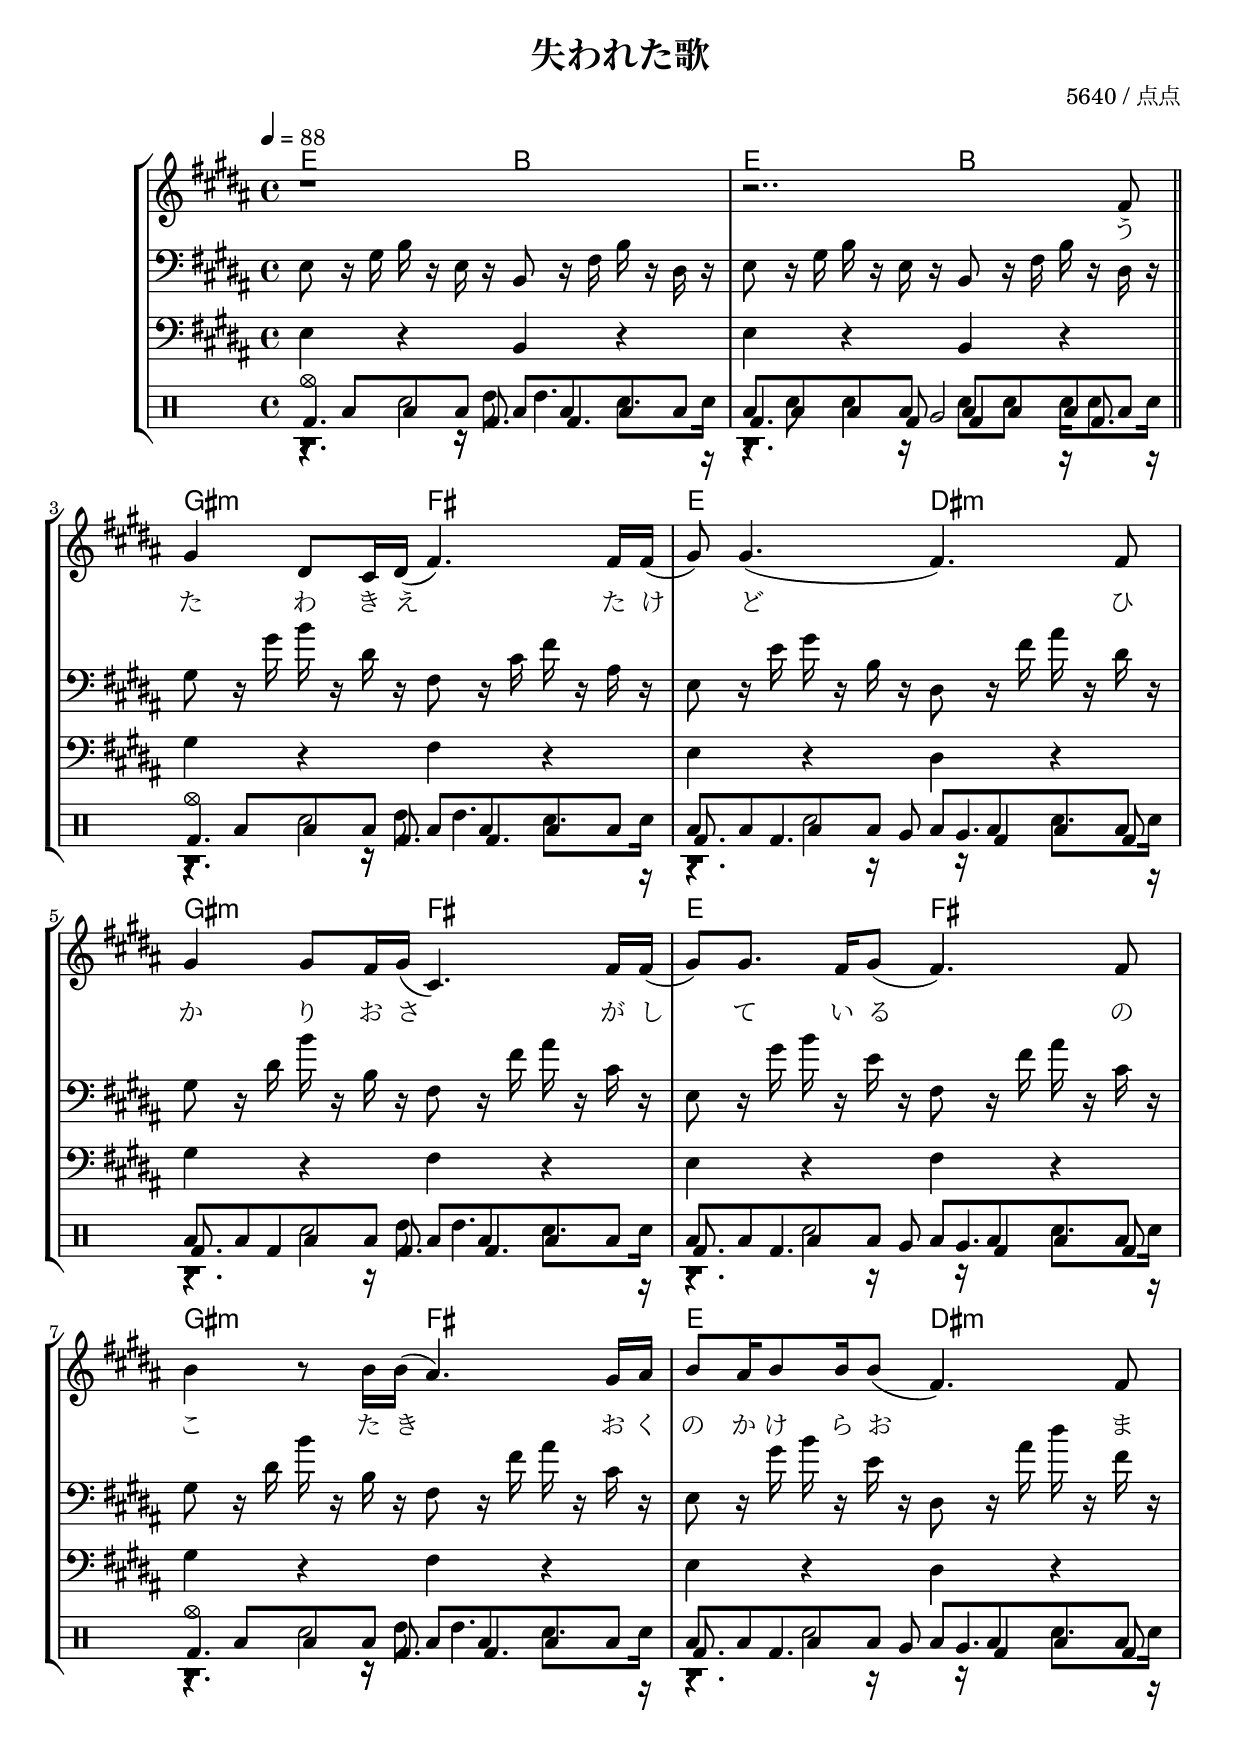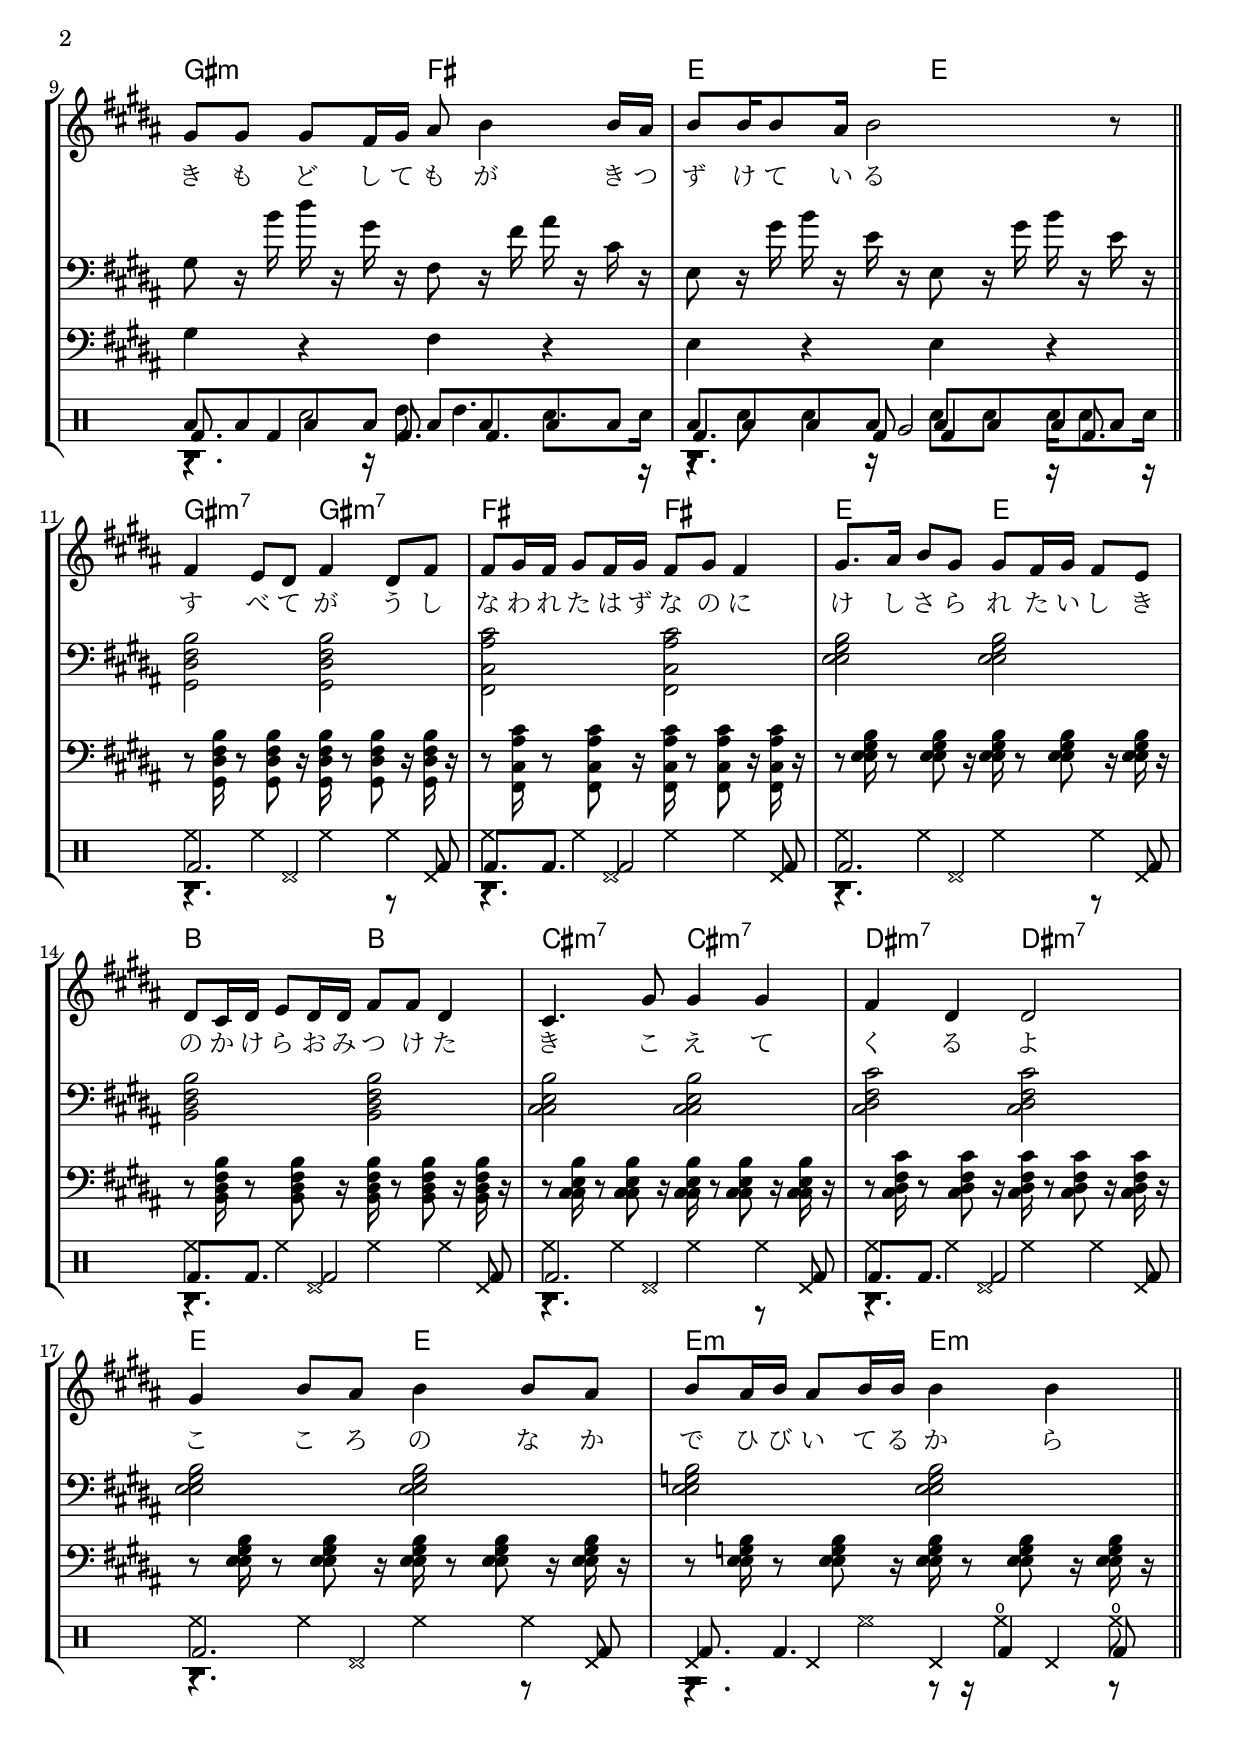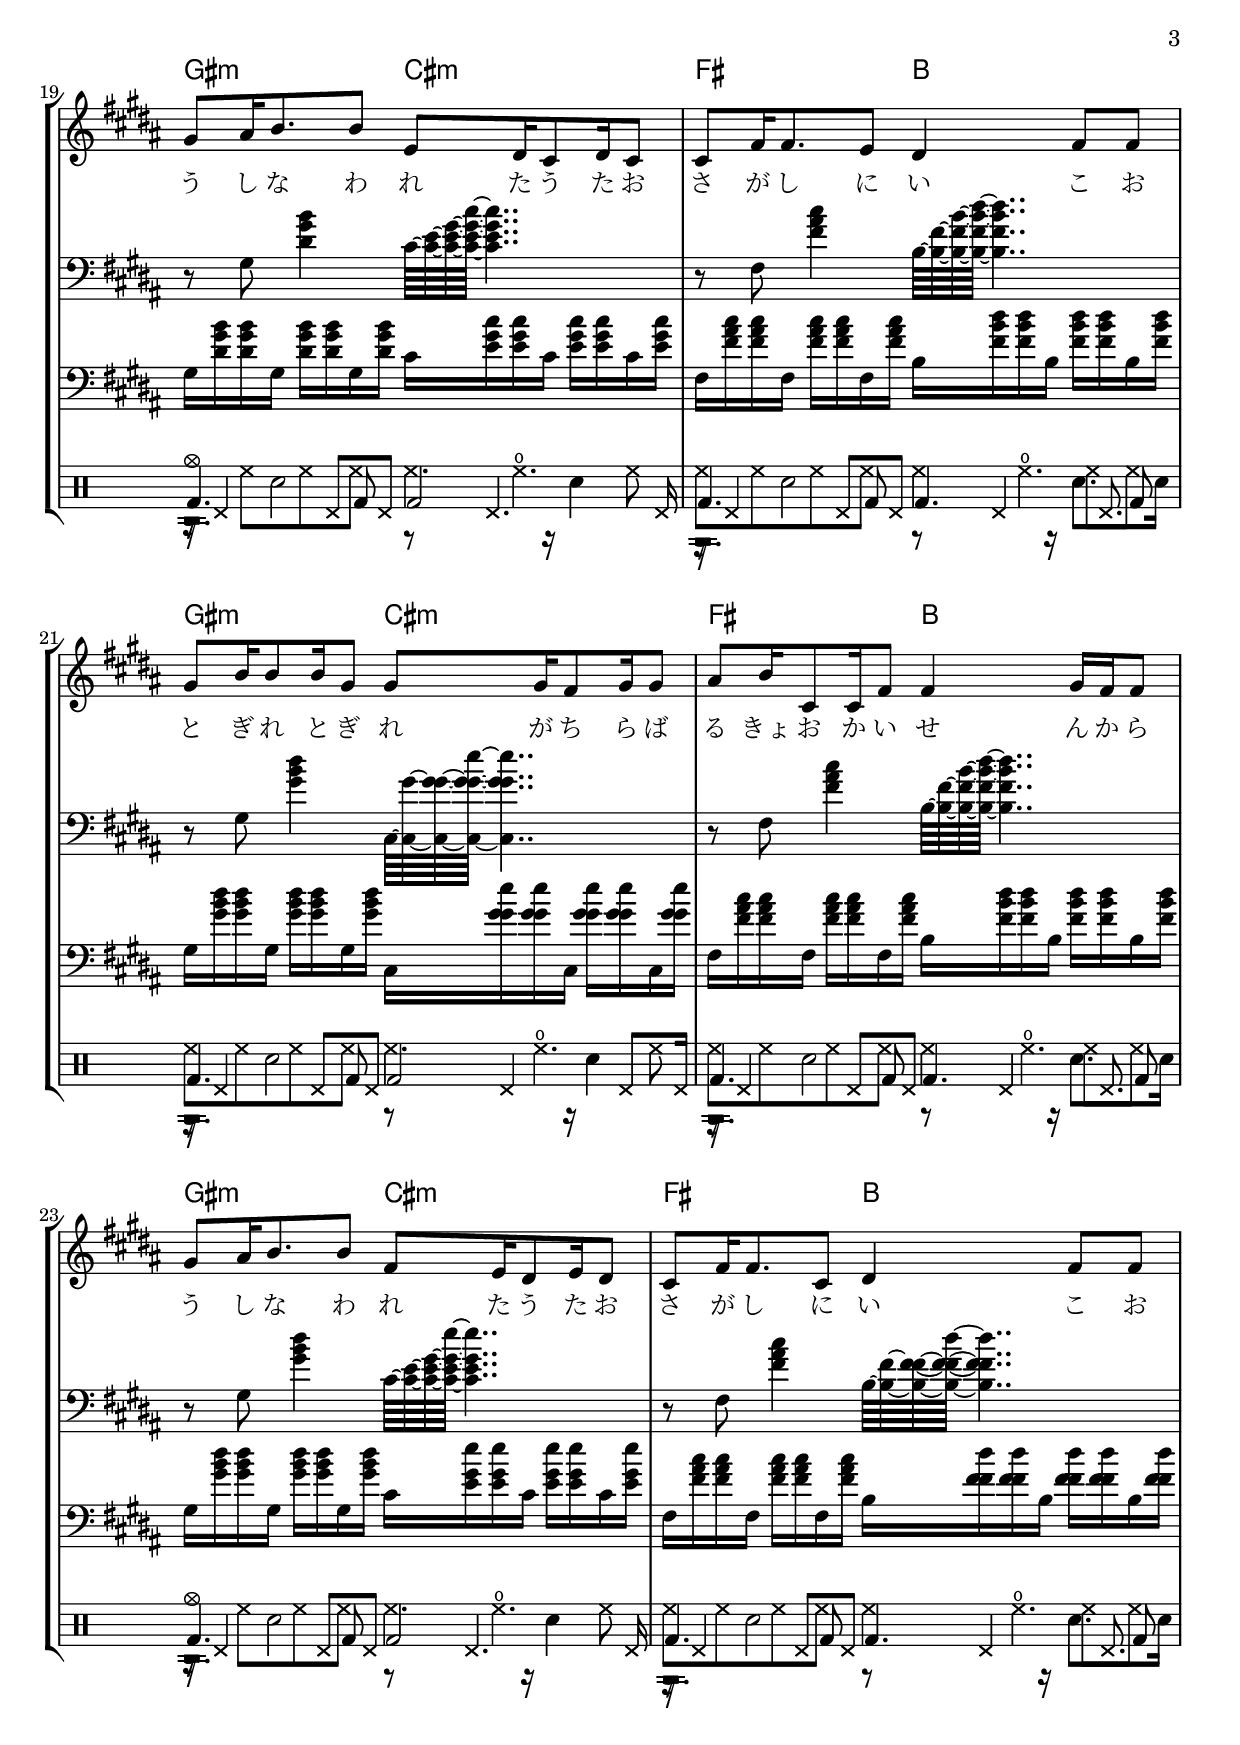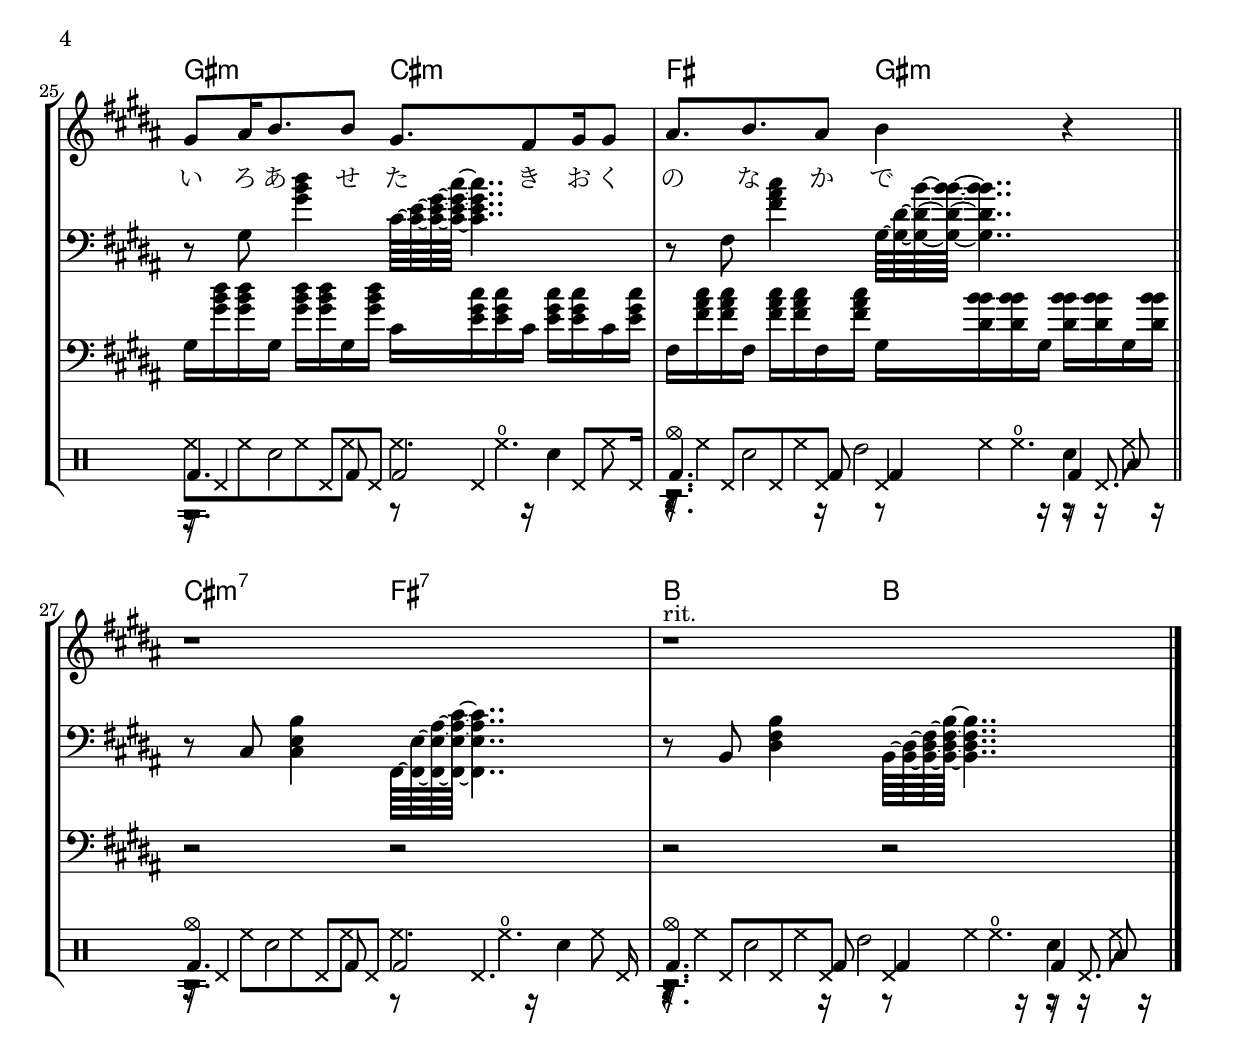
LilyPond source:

\version "2.12.1"

\header {
	title = \markup {失われた歌}
	composer = \markup \center-column {"5640 / 点点"}
}

harmony = \chordmode {
	e2 b e b 

	gis:m fis e dis:m gis:m fis e fis gis:m fis e dis:m gis:m fis e e 

	gis:min7 gis:min7 fis fis e e b b cis:min7 cis:min7 dis:min7 dis:min7 e e e:m e:m 

	gis:m cis:m fis b gis:m cis:m fis b gis:m cis:m fis b gis:m cis:m fis gis:m 

	cis:min7 fis:7 b b 
}

melody = {
	\key b \major
	\tempo 4 = 88
	r1 | r2.. 
	\set Staff.midiInstrument = #"fss0.31"
	fis'8 
	gis'4  dis'8  cis'16  dis'16  (fis'4.)  fis'16  fis'16 
	(gis'8)  gis'4.  (fis'4.)  fis'8 
	gis'4  gis'8  fis'16  gis'16  (cis'4.)  fis'16  fis'16 
	(gis'8)  gis'8.  fis'16  gis'8  (fis'4.)  fis'8 
	b'4  r8  b'16  b'16  (ais'4.)  gis'16  ais'16 
	b'8  ais'16  b'8  b'16  b'8  (fis'4.)  fis'8 
	gis'8  gis'8  gis'8  fis'16  gis'16  ais'8  b'4  b'16  ais'16 
	b'8  b'16  b'8  ais'16  b'2  	r8 	\set Staff.midiInstrument = #"fss0.31"
	 fis'4  e'8  dis'8  fis'4  dis'8  fis'8 
	fis'8  gis'16  fis'16  gis'8  fis'16  gis'16  fis'8  gis'8  fis'4 
	gis'8.  ais'16  b'8  gis'8  gis'8  fis'16  gis'16  fis'8  e'8 
	dis'8  cis'16  dis'16  e'8  dis'16  dis'16  fis'8  fis'8  dis'4 
	cis'4.  gis'8  gis'4  gis'4 
	fis'4  dis'4  dis'2 
	gis'4  b'8  ais'8  b'4  b'8  ais'8 
	b'8  ais'16  b'16  ais'8  b'16  b'16  b'4  b'4
	\set Staff.midiInstrument = #"fss0.31"
	 gis'8  ais'16  b'8.  b'8  e'8  dis'16  cis'8  dis'16  cis'8 
	cis'8  fis'16  fis'8.  e'8  dis'4  fis'8  fis'8 
	gis'8  b'16  b'8  b'16  gis'8  gis'8  gis'16  fis'8  gis'16  gis'8 
	ais'8  b'16  cis'8  cis'16  fis'8  fis'4  gis'16  fis'16  fis'8 
	gis'8  ais'16  b'8.  b'8  fis'8  e'16  dis'8  e'16  dis'8 
	cis'8  fis'16  fis'8.  cis'8  dis'4  fis'8  fis'8 
	gis'8  ais'16  b'8.  b'8  gis'8.  fis'8  gis'16  gis'8 
	ais'8.  b'8.  ais'8  b'4  	r4 	r1 | r1^"rit." \bar "|."
}

words = \lyricmode {
	
	う  た  わ  き  え  た  け  ど  ひ  か  り  お  さ  が  し  て  い  る  の  こ  た  き  お  く  の  か  け  ら  お  ま  き  も  ど  し  て  も  が  き  つ  ず  け  て  い  る  
	す  べ  て  が  う  し  な  わ  れ  た  は  ず  な  の  に  け  し  さ  ら  れ  た  い  し  き  の  か  け  ら  お  み  つ  け  た  き  こ  え  て  く  る  よ  こ  こ  ろ  の  な  か  で  ひ  び  い  て  る  か  ら  
	う  し  な  わ  れ  た  う  た  お  さ  が  し  に  い  こ  お  と  ぎ  れ  と  ぎ  れ  が  ち  ら  ば  る  きょ  お  か  い  せ  ん  か  ら  う  し  な  わ  れ  た  う  た  お  さ  が  し  に  い  こ  お  い  ろ  あ  せ  た  き  お  く  の  な  か  で  
	
}

tempochange = {
	\tempo 4 = 88
	r1 | r1 \bar "||"
	\tempo 4 = 88
	r1 | r1 | r1 | r1 | r1 | r1 | r1 | r1 \bar "||"
	\tempo 4 = 88
	r1 | r1 | r1 | r1 | r1 | r1 | r1 | r1 \bar "||"
	\tempo 4 = 88
	r1 | r1 | r1 | r1 | r1 | r1 | r1 | r1 \bar "||"
	\tempo 4 = 88
	r1 | \tempo 4 = 66 r2 \tempo 4 = 58 r2 \bar "|."
}

mainacc = {
	\clef bass
	\set Staff.midiInstrument = #"Choir Aahs"
	\key b \major
	\tempo 4 = 88
	e8r16gis16b16r16e16r16
	b,8r16fis16b16r16dis16r16
	e8r16gis16b16r16e16r16
	b,8r16fis16b16r16dis16r16
	\bar "||"

	\set Staff.midiInstrument = #"Lead 6 (voice)"
	gis8r16gis'16b'16r16dis'16r16
	fis8r16cis'16fis'16r16ais16r16
	e8r16e'16gis'16r16b16r16
	dis8r16fis'16ais'16r16dis'16r16
	gis8r16dis'16b'16r16b16r16
	fis8r16fis'16ais'16r16cis'16r16
	e8r16gis'16b'16r16e'16r16
	fis8r16fis'16ais'16r16cis'16r16
	gis8r16dis'16b'16r16b16r16
	fis8r16fis'16ais'16r16cis'16r16
	e8r16gis'16b'16r16e'16r16
	dis8r16ais'16dis''16r16fis'16r16
	gis8r16b'16dis''16r16gis'16r16
	fis8r16fis'16ais'16r16cis'16r16
	e8r16gis'16b'16r16e'16r16
	e8r16gis'16b'16r16e'16r16
	\bar "||"

	\set Staff.midiInstrument = #"Synthstrings 1"
	<gis, dis fis b>2
	<gis, dis fis b>2
	<fis, cis ais cis'>2
	<fis, cis ais cis'>2
	<e e gis b>2
	<e e gis b>2
	<b, dis fis b>2
	<b, dis fis b>2
	<cis cis e b>2
	<cis cis e b>2
	<dis cis fis cis'>2
	<dis cis fis cis'>2
	<e e gis b>2
	<e e gis b>2
	<e e g b>2
	<e e g b>2
	\bar "||"

	\set Staff.midiInstrument = #"Acoustic Guitar (steel)"
	r8 gis8 <dis' gis' b'>4
	cis'64~ <cis'~ e'~> <cis'~ e'~ gis'~> <cis' e' gis' cis''>~ <cis' e' gis' cis''>4..
	r8 fis8 <fis' ais' cis''>4
	b64~ <b~ fis'~> <b~ fis'~ b'~> <b fis' b' dis''>~ <b fis' b' dis''>4..
	r8 gis8 <gis' b' dis''>4
	cis64~ <cis~ gis'~> <cis~ gis'~ gis'~> <cis gis' gis' e''>~ <cis gis' gis' e''>4..
	r8 fis8 <fis' ais' cis''>4
	b64~ <b~ fis'~> <b~ fis'~ b'~> <b fis' b' dis''>~ <b fis' b' dis''>4..
	r8 gis8 <gis' b' dis''>4
	cis'64~ <cis'~ e'~> <cis'~ e'~ gis'~> <cis' e' gis' e''>~ <cis' e' gis' e''>4..
	r8 fis8 <fis' ais' cis''>4
	b64~ <b~ fis'~> <b~ fis'~ fis'~> <b fis' fis' dis''>~ <b fis' fis' dis''>4..
	r8 gis8 <gis' b' dis''>4
	cis'64~ <cis'~ e'~> <cis'~ e'~ gis'~> <cis' e' gis' cis''>~ <cis' e' gis' cis''>4..
	r8 fis8 <fis' ais' cis''>4
	gis64~ <gis~ dis'~> <gis~ dis'~ b'~> <gis dis' b' b'>~ <gis dis' b' b'>4..
	\bar "||"

	\set Staff.midiInstrument = #"Acoustic Guitar (steel)"
	r8 cis8 <cis e b>4
	fis,64~ <fis,~ e~> <fis,~ e~ ais~> <fis, e ais cis'>~ <fis, e ais cis'>4..
	r8 b,8 <dis fis b>4
	b,64~ <b,~ dis~> <b,~ dis~ fis~> <b, dis fis b>~ <b, dis fis b>4..
	\bar "|."
}

subacc = {
	\clef bass
	\set Staff.midiInstrument = #"Voice Oohs"
	\key b \major
	\tempo 4 = 88
	e4 r4
	b,4 r4
	e4 r4
	b,4 r4
	\bar "||"

	\set Staff.midiInstrument = #"Voice Oohs"
	gis4 r4
	fis4 r4
	e4 r4
	dis4 r4
	gis4 r4
	fis4 r4
	e4 r4
	fis4 r4
	gis4 r4
	fis4 r4
	e4 r4
	dis4 r4
	gis4 r4
	fis4 r4
	e4 r4
	e4 r4
	\bar "||"

	\set Staff.midiInstrument = #"Bright Acoustic"
	r8 <gis, dis fis b>16 r8 <gis, dis fis b>8 r16
	<gis, dis fis b>16 r8      <gis, dis fis b>8 r16 <gis, dis fis b>16 r16
	r8 <fis, cis ais cis'>16 r8 <fis, cis ais cis'>8 r16
	<fis, cis ais cis'>16 r8      <fis, cis ais cis'>8 r16 <fis, cis ais cis'>16 r16
	r8 <e e gis b>16 r8 <e e gis b>8 r16
	<e e gis b>16 r8      <e e gis b>8 r16 <e e gis b>16 r16
	r8 <b, dis fis b>16 r8 <b, dis fis b>8 r16
	<b, dis fis b>16 r8      <b, dis fis b>8 r16 <b, dis fis b>16 r16
	r8 <cis cis e b>16 r8 <cis cis e b>8 r16
	<cis cis e b>16 r8      <cis cis e b>8 r16 <cis cis e b>16 r16
	r8 <dis cis fis cis'>16 r8 <dis cis fis cis'>8 r16
	<dis cis fis cis'>16 r8      <dis cis fis cis'>8 r16 <dis cis fis cis'>16 r16
	r8 <e e gis b>16 r8 <e e gis b>8 r16
	<e e gis b>16 r8      <e e gis b>8 r16 <e e gis b>16 r16
	r8 <e e g b>16 r8 <e e g b>8 r16
	<e e g b>16 r8      <e e g b>8 r16 <e e g b>16 r16
	\bar "||"

	\set Staff.midiInstrument = #"Electric Guitar (clean)"
	gis16 <dis' gis' b'>16 <dis' gis' b'>16 gis16   <dis' gis' b'>16 <dis' gis' b'>16 gis16 <dis' gis' b'>16
	cis'16 <e' gis' cis''>16 <e' gis' cis''>16 cis'16   <e' gis' cis''>16 <e' gis' cis''>16 cis'16 <e' gis' cis''>16
	fis16 <fis' ais' cis''>16 <fis' ais' cis''>16 fis16   <fis' ais' cis''>16 <fis' ais' cis''>16 fis16 <fis' ais' cis''>16
	b16 <fis' b' dis''>16 <fis' b' dis''>16 b16   <fis' b' dis''>16 <fis' b' dis''>16 b16 <fis' b' dis''>16
	gis16 <gis' b' dis''>16 <gis' b' dis''>16 gis16   <gis' b' dis''>16 <gis' b' dis''>16 gis16 <gis' b' dis''>16
	cis16 <gis' gis' e''>16 <gis' gis' e''>16 cis16   <gis' gis' e''>16 <gis' gis' e''>16 cis16 <gis' gis' e''>16
	fis16 <fis' ais' cis''>16 <fis' ais' cis''>16 fis16   <fis' ais' cis''>16 <fis' ais' cis''>16 fis16 <fis' ais' cis''>16
	b16 <fis' b' dis''>16 <fis' b' dis''>16 b16   <fis' b' dis''>16 <fis' b' dis''>16 b16 <fis' b' dis''>16
	gis16 <gis' b' dis''>16 <gis' b' dis''>16 gis16   <gis' b' dis''>16 <gis' b' dis''>16 gis16 <gis' b' dis''>16
	cis'16 <e' gis' e''>16 <e' gis' e''>16 cis'16   <e' gis' e''>16 <e' gis' e''>16 cis'16 <e' gis' e''>16
	fis16 <fis' ais' cis''>16 <fis' ais' cis''>16 fis16   <fis' ais' cis''>16 <fis' ais' cis''>16 fis16 <fis' ais' cis''>16
	b16 <fis' fis' dis''>16 <fis' fis' dis''>16 b16   <fis' fis' dis''>16 <fis' fis' dis''>16 b16 <fis' fis' dis''>16
	gis16 <gis' b' dis''>16 <gis' b' dis''>16 gis16   <gis' b' dis''>16 <gis' b' dis''>16 gis16 <gis' b' dis''>16
	cis'16 <e' gis' cis''>16 <e' gis' cis''>16 cis'16   <e' gis' cis''>16 <e' gis' cis''>16 cis'16 <e' gis' cis''>16
	fis16 <fis' ais' cis''>16 <fis' ais' cis''>16 fis16   <fis' ais' cis''>16 <fis' ais' cis''>16 fis16 <fis' ais' cis''>16
	gis16 <dis' b' b'>16 <dis' b' b'>16 gis16   <dis' b' b'>16 <dis' b' b'>16 gis16 <dis' b' b'>16
	\bar "||"

	\set Staff.midiInstrument = #"Acoustic grand"
	r2
	r2
	r2
	r2
	\bar "|."
}

percA = {
	\drummode {
	r4 sn2 sn8. sn16  |r8 sn8 sn4 sn8 sn8 sn16 sn8 sn16  \bar "||"
	r4 sn2 sn8. sn16  |r4 sn2 sn8. sn16  |r4 sn2 sn8. sn16  |r4 sn2 sn8. sn16  |r4 sn2 sn8. sn16  |r4 sn2 sn8. sn16  |r4 sn2 sn8. sn16  |r8 sn8 sn4 sn8 sn8 sn16 sn8 sn16  \bar "||"
	r1  |r1  |r1  |r1  |r1  |r1  |r1  |r2 r8 hho4 hho8  \bar "||"
	r2 r8 hho4.  |r2 r8 hho4.  |r2 r8 hho4.  |r2 r8 hho4.  |r2 r8 hho4.  |r2 r8 hho4.  |r2 r8 hho4.  |r2 r8 hho4.  \bar "||"
	r2 r8 hho4.  |r2 r8 hho4.  \bar "|."
	}
}

percB = {
	\drummode {
	r4. r16 tommh8 tommh4. r16  |r1  \bar "||"
	r4. r16 tommh8 tommh4. r16  |r1  |r4. r16 tommh8 tommh4. r16  |r1  |r4. r16 tommh8 tommh4. r16  |r1  |r4. r16 tommh8 tommh4. r16  |r1  \bar "||"
	r4. hhp2 hhp8  |r4. hhp2 hhp8  |r4. hhp2 hhp8  |r4. hhp2 hhp8  |r4. hhp2 hhp8  |r4. hhp2 hhp8  |r4. hhp2 hhp8  |hhp4 hhp4 hhp4 hhp4  \bar "||"
	r8 hh8 hh8 hh8 hh4. hh8  |hh8 hh8 hh8 hh8 hh4 hh8 hh8  |hh8 hh8 hh8 hh8 hh4. hh8  |hh8 hh8 hh8 hh8 hh4 hh8 hh8  |r8 hh8 hh8 hh8 hh4. hh8  |hh8 hh8 hh8 hh8 hh4 hh8 hh8  |hh8 hh8 hh8 hh8 hh4. hh8  |r16 hh4 hh4 hh4 r16 hh8  \bar "||"
	r8 hh8 hh8 hh8 hh4. hh8  |r16 hh4 hh4 hh4 r16 hh8  \bar "|."
	}
}

percC = {
	\drummode {
	r8 toml8 toml8 toml8 toml8 toml8 toml8 toml8  |toml8 toml8 toml8 toml8 toml8 toml8 toml8 toml8  \bar "||"
	r8 toml8 toml8 toml8 toml8 toml8 toml8 toml8  |toml8 toml8 toml8 toml8 toml8 toml8 toml8 toml8  |toml8 toml8 toml8 toml8 toml8 toml8 toml8 toml8  |toml8 toml8 toml8 toml8 toml8 toml8 toml8 toml8  |r8 toml8 toml8 toml8 toml8 toml8 toml8 toml8  |toml8 toml8 toml8 toml8 toml8 toml8 toml8 toml8  |toml8 toml8 toml8 toml8 toml8 toml8 toml8 toml8  |toml8 toml8 toml8 toml8 toml8 toml8 toml8 toml8  \bar "||"
	hh4 hh4 hh4 hh4  |hh4 hh4 hh4 hh4  |hh4 hh4 hh4 hh4  |hh4 hh4 hh4 hh4  |hh4 hh4 hh4 hh4  |hh4 hh4 hh4 hh4  |hh4 hh4 hh4 hh4  |r4. hh2 r8  \bar "||"
	r16 hhp4 hhp8 hhp8 hhp4. hhp16  |r16 hhp4 hhp8 hhp8 hhp4 hhp8.  |r16 hhp4 hhp8 hhp8 hhp4 hhp8 hhp16  |r16 hhp4 hhp8 hhp8 hhp4 hhp8.  |r16 hhp4 hhp8 hhp8 hhp4. hhp16  |r16 hhp4 hhp8 hhp8 hhp4 hhp8.  |r16 hhp4 hhp8 hhp8 hhp4 hhp8 hhp16  |r8 hhp8 hhp8 hhp8 hhp4 r16 hhp8.  \bar "||"
	r16 hhp4 hhp8 hhp8 hhp4. hhp16  |r8 hhp8 hhp8 hhp8 hhp4 r16 hhp8.  \bar "|."
	}
}

percD = {
	\drummode {
	r1  |r4. r16 tomfh2 r16  \bar "||"
	r1  |r4. r16 tomfh8 tomfh4. r16  |r1  |r4. r16 tomfh8 tomfh4. r16  |r1  |r4. r16 tomfh8 tomfh4. r16  |r1  |r4. r16 tomfh2 r16  \bar "||"
	bd2. r8 bd8  |bd8. bd8. bd2 bd8  |bd2. r8 bd8  |bd8. bd8. bd2 bd8  |bd2. r8 bd8  |bd8. bd8. bd2 bd8  |bd2. r8 bd8  |bd8. bd4. r16 bd4 bd8  \bar "||"
	r8. sn2 r16 sn4  |r8. sn2 r16 sn8. sn16  |r8. sn2 r16 sn4  |r8. sn2 r16 sn8. sn16  |r8. sn2 r16 sn4  |r8. sn2 r16 sn8. sn16  |r8. sn2 r16 sn4  |r8. sn2 r16 sn4  \bar "||"
	r8. sn2 r16 sn4  |r8. sn2 r16 sn4  \bar "|."
	}
}

percE = {
	\drummode {
	bd4. r16 bd8. bd4.  |bd4. bd8 bd4 r16 bd8.  \bar "||"
	bd4. r16 bd8. bd4.  |bd8. bd4. r16 bd4 bd8  |bd8. bd4 bd8. bd4.  |bd8. bd4. r16 bd4 bd8  |bd4. r16 bd8. bd4.  |bd8. bd4. r16 bd4 bd8  |bd8. bd4 bd8. bd4.  |bd4. bd8 bd4 r16 bd8.  \bar "||"
	r1 | r1 | r1 | r1 | r1 | r1 | r1 | r1 \bar "||"
	bd4. bd8 bd2  |bd4. bd8 bd4. bd8  |bd4. bd8 bd2  |bd4. bd8 bd4. bd8  |bd4. bd8 bd2  |bd4. bd8 bd4. bd8  |bd4. bd8 bd2  |bd4. bd8 bd4 bd4  \bar "||"
	bd4. bd8 bd2  |bd4. bd8 bd4 bd4  \bar "|."
	}
}

percF = {
	\drummode {
	cymc1  |r1 \bar "||"
	cymc1  |r1 |r1 |r1 |cymc1  |r1 |r1 |r1 \bar "||"
	r1 | r1 | r1 | r1 | r1 | r1 | r1 | r1 \bar "||"
	cymc1  |r1 |r1 |r1 |cymc1  |r1 |r1 |cymc1  \bar "||"
	cymc1  |cymc1  \bar "|."
	}
}

percG = {
	\drummode {
	r1 | r1 \bar "||"
	r1 | r1 | r1 | r1 | r1 | r1 | r1 | r1 \bar "||"
	r1 | r1 | r1 | r1 | r1 | r1 | r1 | r1 \bar "||"
	r1 |r1 |r1 |r1 |r1 |r1 |r1 |r4. r16 tommh2 r16  \bar "||"
	r1 |r4. r16 tommh2 r16  \bar "|."
	}
}

percH = {
	\drummode {
	r1 | r1 \bar "||"
	r1 | r1 | r1 | r1 | r1 | r1 | r1 | r1 \bar "||"
	r1 | r1 | r1 | r1 | r1 | r1 | r1 | r1 \bar "||"
	r1 |r1 |r1 |r1 |r1 |r1 |r1 |r2. r8 toml8  \bar "||"
	r1 |r2. r8 toml8  \bar "|."
	}
}

\score {
	<<
		\new StaffGroup <<
			\new ChordNames {\harmony}
			\new Voice = "melody" {\melody}
			\new Lyrics \lyricsto "melody" \words
			\new Staff = "mainacc" {\mainacc}
			\new Staff = "subacc" {\subacc}
			\new DrumStaff <<
				\new DrumVoice {\percA}
				\new DrumVoice {\percB}
				\new DrumVoice {\percC}
				\new DrumVoice {\percD}
				\new DrumVoice {\percE}
				\new DrumVoice {\percF}
				\new DrumVoice {\percG}
				\new DrumVoice {\percH}
			>>
		>>
	>>
	\layout { }
}
